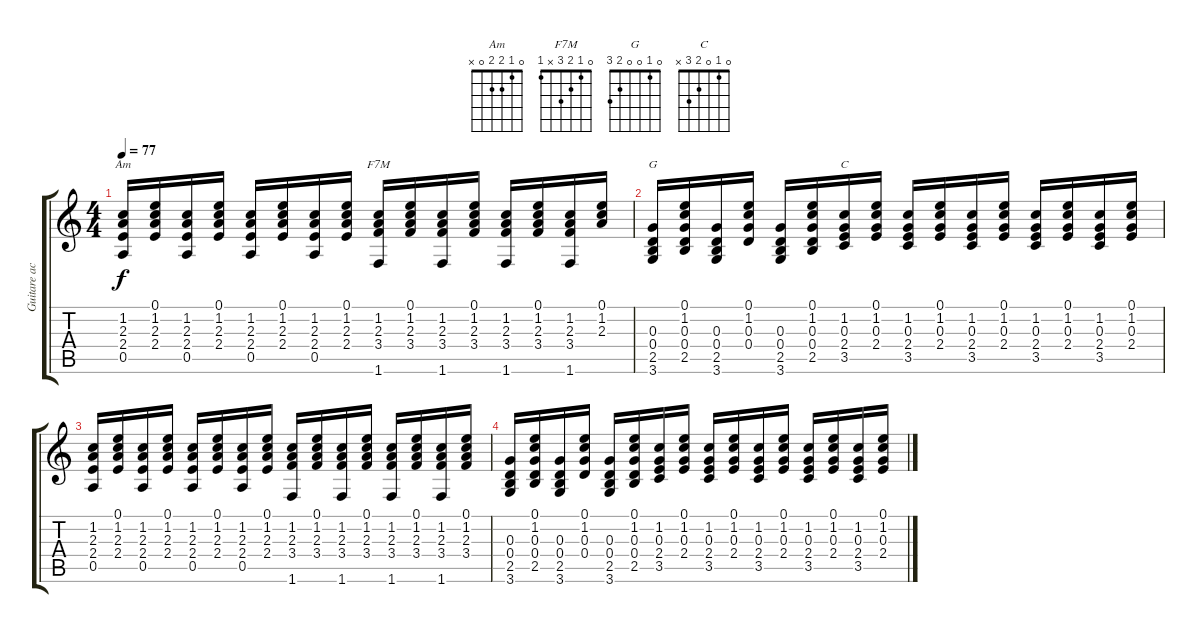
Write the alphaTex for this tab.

\track ("Guitare acoustique" "Guitare ac") {instrument acousticguitarsteel}
\staff {score tabs}
\tuning (E4 B3 G3 D3 A2 E2) {hide}
\chord ("Am" 0 1 2 2 0 x)
\chord ("F7M" 0 1 2 3 x 1)
\chord ("G" 0 1 0 0 2 3)
\chord ("C" 0 1 0 2 3 x)
\ts (4 4)
\tempo 77
\clef g2
\ks c
(1.2 2.3 2.4 0.5).16{ch "Am" dy f volume 3} (0.1 1.2 2.3 2.4).16 (1.2 2.3 2.4 0.5).16 (0.1 1.2 2.3 2.4).16 (1.2 2.3 2.4 0.5).16 (0.1 1.2 2.3 2.4).16 (1.2 2.3 2.4 0.5).16 (0.1 1.2 2.3 2.4).16 (1.2 2.3 3.4 1.6).16{ch "F7M"} (0.1 1.2 2.3 3.4).16 (1.2 2.3 3.4 1.6).16 (0.1 1.2 2.3 3.4).16 (1.2 2.3 3.4 1.6).16 (0.1 1.2 2.3 3.4).16 (1.2 2.3 3.4 1.6).16 (0.1 1.2 2.3).16 |
(0.3 0.4 2.5 3.6).16{ch "G" volume 2} (0.1 1.2 0.3 0.4 2.5).16 (0.3 0.4 2.5 3.6).16 (0.1 1.2 0.3 0.4).16 (0.3 0.4 2.5 3.6).16 (0.1 1.2 0.3 0.4 2.5).16 (1.2 0.3 2.4 3.5).16{ch "C"} (0.1 1.2 0.3 2.4).16 (1.2 0.3 2.4 3.5).16 (0.1 1.2 0.3 2.4).16 (1.2 0.3 2.4 3.5).16 (0.1 1.2 0.3 2.4).16 (1.2 0.3 2.4 3.5).16 (0.1 1.2 0.3 2.4).16 (1.2 0.3 2.4 3.5).16 (0.1 1.2 0.3 2.4).16 |
(1.2 2.3 2.4 0.5).16{volume 1} (0.1 1.2 2.3 2.4).16 (1.2 2.3 2.4 0.5).16 (0.1 1.2 2.3 2.4).16 (1.2 2.3 2.4 0.5).16 (0.1 1.2 2.3 2.4).16 (1.2 2.3 2.4 0.5).16 (0.1 1.2 2.3 2.4).16 (1.2 2.3 3.4 1.6).16 (0.1 1.2 2.3 3.4).16 (1.2 2.3 3.4 1.6).16 (0.1 1.2 2.3 3.4).16 (1.2 2.3 3.4 1.6).16 (0.1 1.2 2.3 3.4).16 (1.2 2.3 3.4 1.6).16 (0.1 1.2 2.3 3.4).16 |
(0.3 0.4 2.5 3.6).16 (0.1 1.2 0.3 0.4 2.5).16 (0.3 0.4 2.5 3.6).16 (0.1 1.2 0.3 0.4).16 (0.3 0.4 2.5 3.6).16 (0.1 1.2 0.3 0.4 2.5).16 (1.2 0.3 2.4 3.5).16 (0.1 1.2 0.3 2.4).16 (1.2 0.3 2.4 3.5).16 (0.1 1.2 0.3 2.4).16 (1.2 0.3 2.4 3.5).16 (0.1 1.2 0.3 2.4).16 (1.2 0.3 2.4 3.5).16 (0.1 1.2 0.3 2.4).16 (1.2 0.3 2.4 3.5).16 (0.1 1.2 0.3 2.4).16
